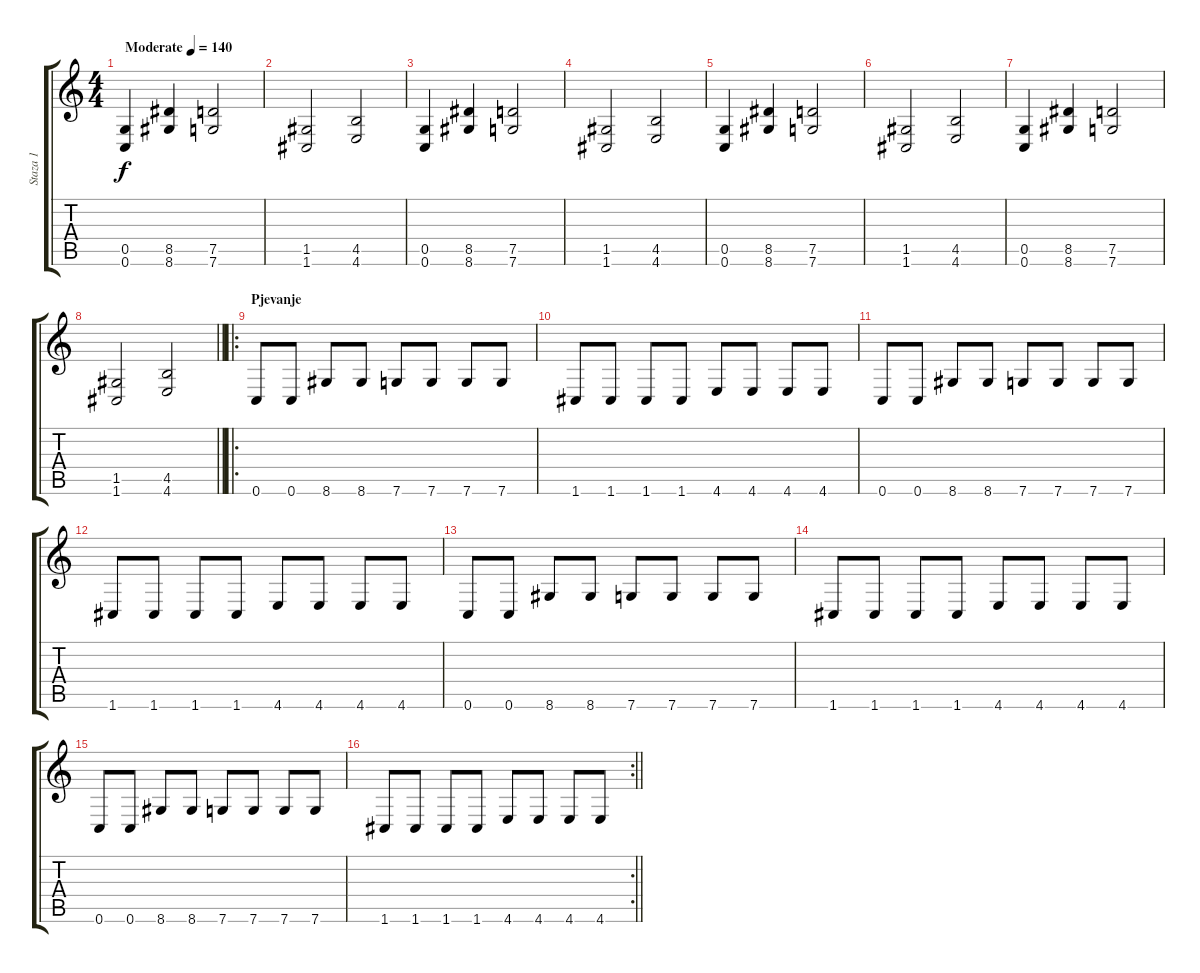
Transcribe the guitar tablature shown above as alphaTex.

\track ("Staza 1" "Staza 1") {instrument distortionguitar}
\staff {score tabs}
\tuning (D4 A3 F3 C3 G2 C2) {hide}
\ts (4 4)
\tempo (140 "Moderate")
\clef g2
\ks c
(0.5 0.6).4{dy f instrument distortionguitar} (8.5 8.6).4 (7.5 7.6).2 |
(1.5 1.6).2 (4.5 4.6).2 |
(0.5 0.6).4 (8.5 8.6).4 (7.5 7.6).2 |
(1.5 1.6).2 (4.5 4.6).2 |
(0.5 0.6).4 (8.5 8.6).4 (7.5 7.6).2 |
(1.5 1.6).2 (4.5 4.6).2 |
(0.5 0.6).4 (8.5 8.6).4 (7.5 7.6).2 |
\barLineRight lightlight
(1.5 1.6).2 (4.5 4.6).2 |
\ro
\section ("" "Pjevanje")
0.6.8 0.6.8 8.6.8 8.6.8 7.6.8 7.6.8 7.6.8 7.6.8 |
1.6.8 1.6.8 1.6.8 1.6.8 4.6.8 4.6.8 4.6.8 4.6.8 |
0.6.8 0.6.8 8.6.8 8.6.8 7.6.8 7.6.8 7.6.8 7.6.8 |
1.6.8 1.6.8 1.6.8 1.6.8 4.6.8 4.6.8 4.6.8 4.6.8 |
0.6.8 0.6.8 8.6.8 8.6.8 7.6.8 7.6.8 7.6.8 7.6.8 |
1.6.8 1.6.8 1.6.8 1.6.8 4.6.8 4.6.8 4.6.8 4.6.8 |
0.6.8 0.6.8 8.6.8 8.6.8 7.6.8 7.6.8 7.6.8 7.6.8 |
\rc 2
\barLineRight lightlight
1.6.8 1.6.8 1.6.8 1.6.8 4.6.8 4.6.8 4.6.8 4.6.8
